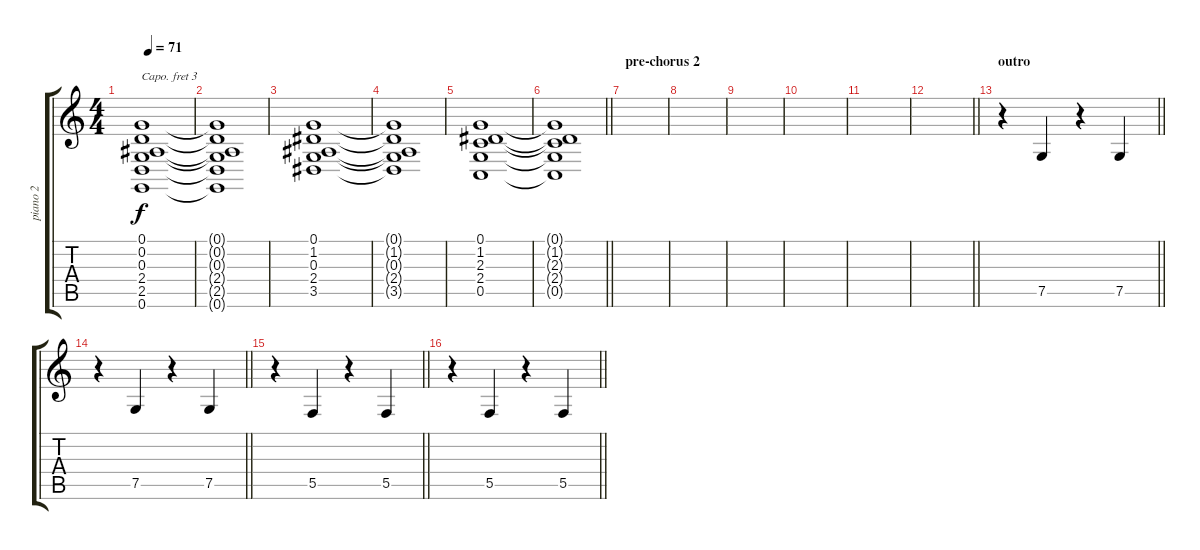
\track ("piano 2" "piano 2") {instrument electricpiano1}
\staff {score tabs}
\capo 3
\tuning (E4 B3 G3 D3 A2 E2) {hide}
\ts (4 4)
\tempo 71
\clef g2
\ks c
(0.1 0.2 0.3 2.4 2.5 0.6).1{dy f} |
(0.1{t} 0.2{t} 0.3{t} 2.4{t} 2.5{t} 0.6{t}).1 |
(0.1 1.2 0.3 2.4 3.5).1 |
(0.1{t} 1.2{t} 0.3{t} 2.4{t} 3.5{t}).1 |
(0.1 1.2 2.3 2.4 0.5).1 |
\barLineRight lightlight
(0.1{t} 1.2{t} 2.3{t} 2.4{t} 0.5{t}).1 |
\section ("" "pre-chorus 2")
|
|
|
|
|
\barLineRight lightlight
|
\section ("" "outro")
\barLineRight lightlight
r.4{volume 13 balance 16 instrument lead8bassandlead} 7.5.4 r.4 7.5.4 |
\barLineRight lightlight
r.4 7.5.4 r.4 7.5.4 |
\barLineRight lightlight
r.4 5.5.4 r.4 5.5.4 |
\barLineRight lightlight
r.4 5.5.4 r.4 5.5.4
